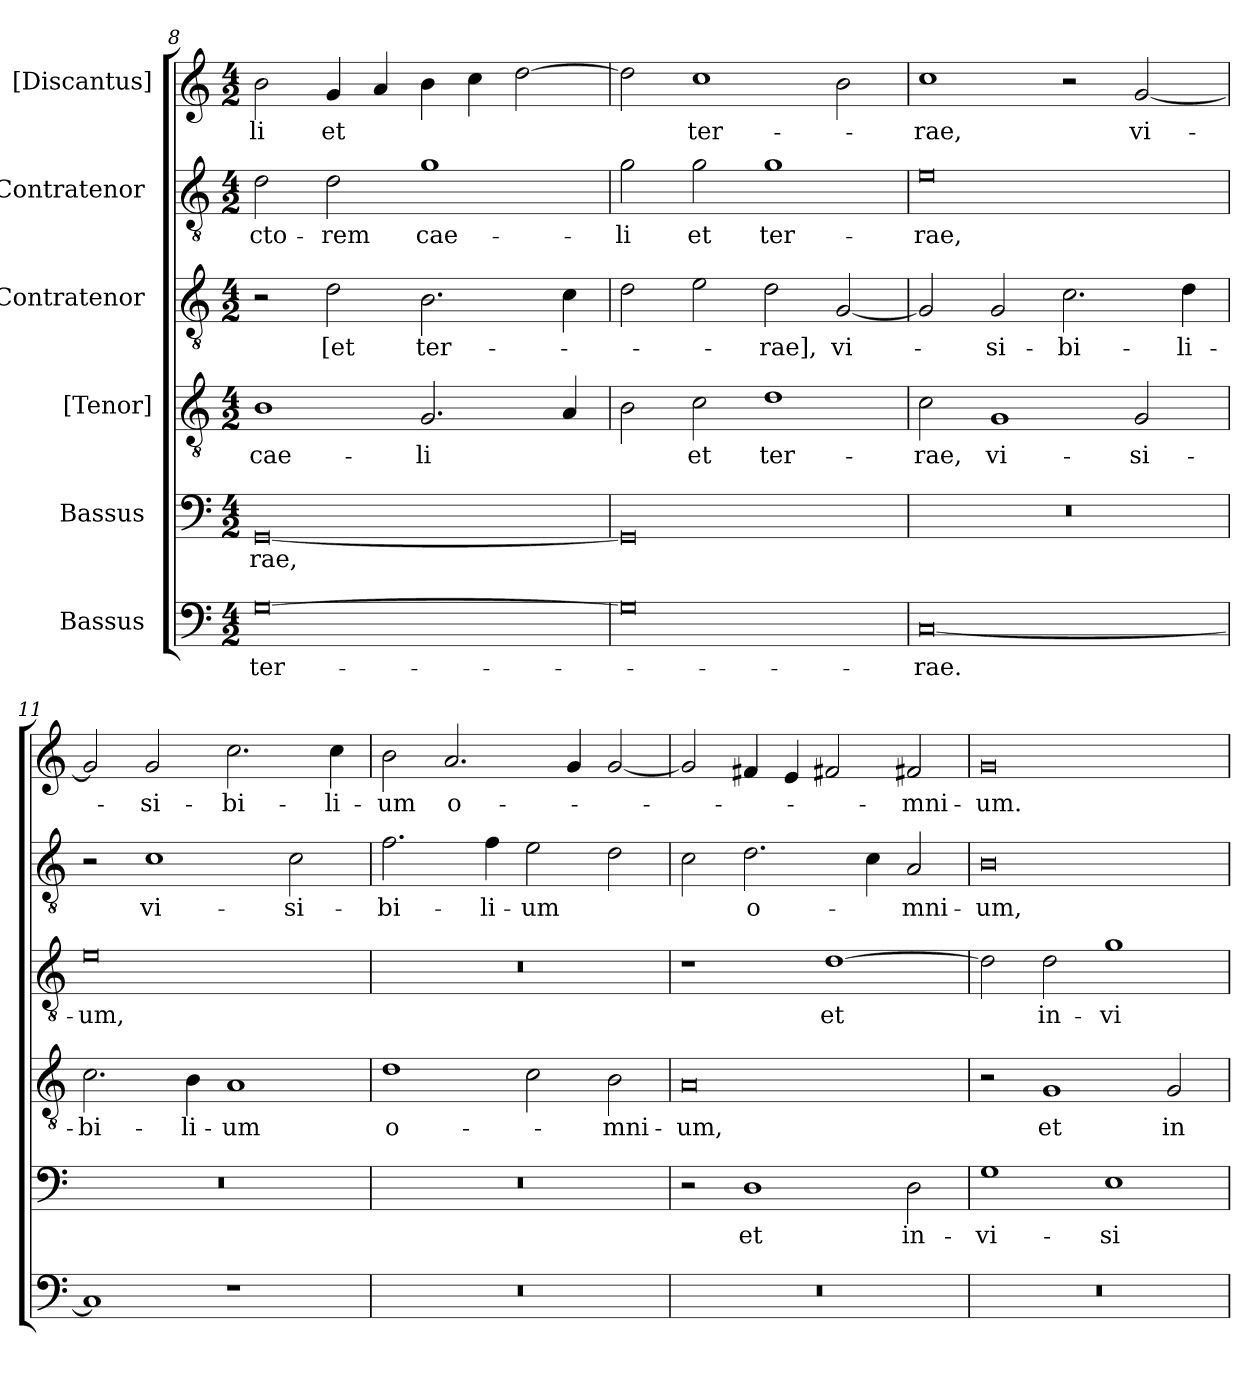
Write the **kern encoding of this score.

**kern	**text	**kern	**text	**kern	**text	**kern	**text	**kern	**text	**kern	**text
*part6	*part6	*part5	*part5	*part4	*part4	*part3	*part3	*part2	*part2	*part1	*part1
*staff6	*staff6	*staff5	*staff5	*staff4	*staff4	*staff3	*staff3	*staff2	*staff2	*staff1	*staff1
*I"Bassus [2]	*	*I"Bassus [1]	*	*I"[Tenor]	*	*I"Contratenor [2]	*	*I"Contratenor [1]	*	*I"[Discantus]	*
*clefF4	*	*clefF4	*	*clefGv2	*	*clefGv2	*	*clefGv2	*	*clefG2	*
*k[]	*	*k[]	*	*k[]	*	*k[]	*	*k[]	*	*k[]	*
*M4/2	*	*M4/2	*	*M4/2	*	*M4/2	*	*M4/2	*	*M4/2	*
=8	=8	=8	=8	=8	=8	=8	=8	=8	=8	=8	=8
[0G\	ter-	[0GG/	-rae,	1B\	cae-	2r	.	2d\	-cto-	2b\	-li
.	.	.	.	.	.	2d\	[et	2d\	-rem	4g/	et
.	.	.	.	.	.	.	.	.	.	4a/	.
.	.	.	.	2.G/	-li	2.B\	ter-	1g\	cae-	4b\	.
.	.	.	.	.	.	.	.	.	.	4cc\	.
.	.	.	.	.	.	.	.	.	.	[2dd\	.
.	.	.	.	4A/	.	4c\	.	.	.	.	.
=9	=9	=9	=9	=9	=9	=9	=9	=9	=9	=9	=9
0G\]	.	0GG/]	.	2B\	.	2d\	.	2g\	-li	2dd\]	.
.	.	.	.	2c\	et	2e\	.	2g\	et	1cc\	ter-
.	.	.	.	1d\	ter-	2d\	-rae],	1g\	ter-	.	.
.	.	.	.	.	.	[2G/	vi-	.	.	2b\	.
=10	=10	=10	=10	=10	=10	=10	=10	=10	=10	=10	=10
[0C/	-rae.	0r	.	2c\	-rae,	2G/]	.	0e\	-rae,	1cc\	-rae,
.	.	.	.	1G/	vi-	2G/	-si-	.	.	.	.
.	.	.	.	.	.	2.c\	-bi-	.	.	2r	.
.	.	.	.	2G/	-si-	.	.	.	.	[2g/	vi-
.	.	.	.	.	.	4d\	-li-	.	.	.	.
=11	=11	=11	=11	=11	=11	=11	=11	=11	=11	=11	=11
1C/]	.	0r	.	2.c\	-bi-	0e\	-um,	2r	.	2g/]	.
.	.	.	.	.	.	.	.	1c\	vi-	2g/	-si-
.	.	.	.	4B\	-li-	.	.	.	.	.	.
1r	.	.	.	1A/	-um	.	.	.	.	2.cc\	-bi-
.	.	.	.	.	.	.	.	2c\	-si-	.	.
.	.	.	.	.	.	.	.	.	.	4cc\	-li-
=12	=12	=12	=12	=12	=12	=12	=12	=12	=12	=12	=12
0r	.	0r	.	1d\	o-	0r	.	2.f\	-bi-	2b\	-um
.	.	.	.	.	.	.	.	.	.	2.a/	o-
.	.	.	.	.	.	.	.	4f\	-li-	.	.
.	.	.	.	2c\	.	.	.	2e\	-um	.	.
.	.	.	.	.	.	.	.	.	.	4g/	.
.	.	.	.	2B\	-mni-	.	.	2d\	.	[2g/	.
=13	=13	=13	=13	=13	=13	=13	=13	=13	=13	=13	=13
0r	.	2r	.	0A/	-um,	1r	.	2c\	.	2g/]	.
.	.	1D\	et	.	.	.	.	2.d\	o-	4f#X/	.
.	.	.	.	.	.	.	.	.	.	4e/	.
.	.	.	.	.	.	[1d\	et	.	.	2f#X/	.
.	.	.	.	.	.	.	.	4c\	.	.	.
.	.	2D\	in-	.	.	.	.	2A/	-mni-	2f#X/	-mni-
=14	=14	=14	=14	=14	=14	=14	=14	=14	=14	=14	=14
0r	.	1G\	-vi-	2r	.	2d\]	.	0B\	-um,	0g/	-um.
.	.	.	.	1G/	et	2d\	in-	.	.	.	.
.	.	1E\	-si-	.	.	1g\	-vi-	.	.	.	.
.	.	.	.	2G/	in-	.	.	.	.	.	.
=	=	=	=	=	=	=	=	=	=	=	=
*-	*-	*-	*-	*-	*-	*-	*-	*-	*-	*-	*-
